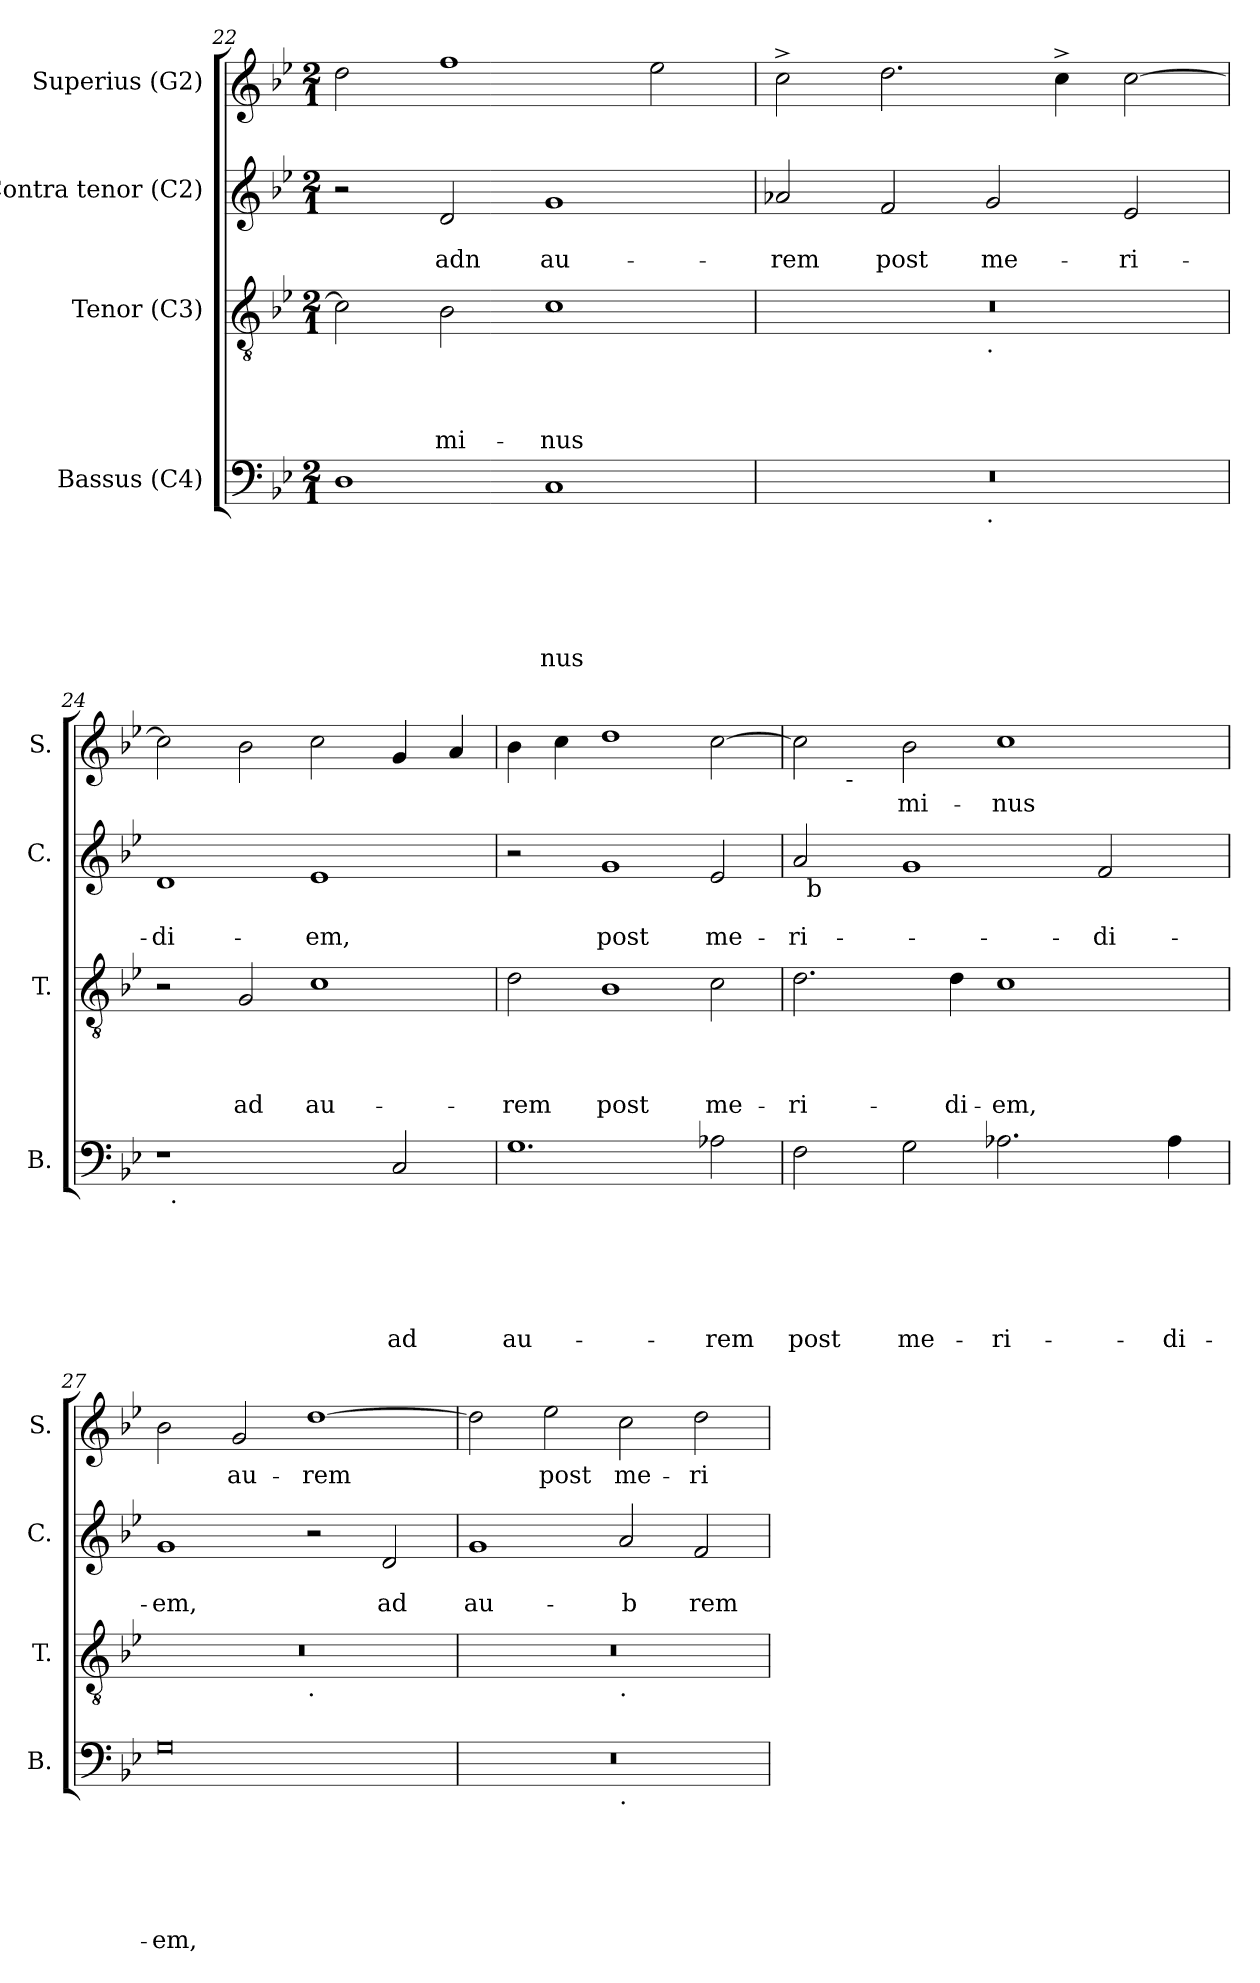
**kern	**text	**text	**text	**text	**text	**text	**kern	**text	**text	**text	**text	**kern	**text	**text	**kern	**text
*part4	*part4	*part4	*part4	*part4	*part4	*part4	*part3	*part3	*part3	*part3	*part3	*part2	*part2	*part2	*part1	*part1
*staff4	*staff4	*staff4	*staff4	*staff4	*staff4	*staff4	*staff3	*staff3	*staff3	*staff3	*staff3	*staff2	*staff2	*staff2	*staff1	*staff1
*I"Bassus (C4)	*	*	*	*	*	*	*I"Tenor (C3)	*	*	*	*	*I"Contra tenor (C2)	*	*	*I"Superius (G2)	*
*I'B.	*	*	*	*	*	*	*I'T.	*	*	*	*	*I'C.	*	*	*I'S.	*
!!LO:LB:g=z
*clefF4	*	*	*	*	*	*	*clefGv2	*	*	*	*	*clefG2	*	*	*clefG2	*
*k[b-e-]	*	*	*	*	*	*	*k[b-e-]	*	*	*	*	*k[b-e-]	*	*	*k[b-e-]	*
*B-:	*	*	*	*	*	*	*B-:	*	*	*	*	*B-:	*	*	*B-:	*
*M2/1	*	*	*	*	*	*	*M2/1	*	*	*	*	*M2/1	*	*	*M2/1	*
=22	=22	=22	=22	=22	=22	=22	=22	=22	=22	=22	=22	=22	=22	=22	=22	=22
1D	.	.	.	.	.	.	2c\]	.	.	.	.	2r	.	.	2dd\	.
!	!	!	!	!	!	!	!	!	!	!	!LO:LY:b	!	!	!LO:LY:b:rj	!	!
.	.	.	.	.	.	.	2B-\	.	.	.	-mi-	2d/	.	adn	1ff	.
!	!	!	!	!	!	!LO:LY:b	!	!	!	!	!LO:LY:b	!	!	!LO:LY:b	!	!
1C	.	.	.	.	.	-nus	1c	.	.	.	-nus	1g	.	au-	.	.
.	.	.	.	.	.	.	.	.	.	.	.	.	.	.	2ee-\	.
=23	=23	=23	=23	=23	=23	=23	=23	=23	=23	=23	=23	=23	=23	=23	=23	=23
!	!	!	!	!	!	!	!	!	!	!	!	!	!	!LO:LY:b	!	!
*^	*	*	*	*	*	*	*^	*	*	*	*	*	*	*	*	*
0r	1ryy	.	.	.	.	.	.	0r	1ryy	.	.	.	.	2a-X/	.	-rem	2cc^>\	.
!	!	!	!	!	!	!	!	!	!	!	!	!	!	!	!	!LO:LY:b	!	!
.	.	.	.	.	.	.	.	.	.	.	.	.	.	2f/	.	post	2.dd\	.
!	!	!	!	!	!	!	!	!	!LO:TX:b:t=.	!	!	!	!	!	!	!	!	!
!	!LO:TX:b:t=.	!	!	!	!	!	!	!	!	!	!	!	!	!	!	!	!	!
!	!	!	!	!	!	!	!	!	!	!	!	!	!	!	!	!LO:LY:b	!	!
.	1ryy	.	.	.	.	.	.	.	1ryy	.	.	.	.	2g/	.	me-	.	.
.	.	.	.	.	.	.	.	.	.	.	.	.	.	.	.	.	4cc^>\	.
!	!	!	!	!	!	!	!	!	!	!	!	!	!	!	!	!LO:LY:b	!	!
.	.	.	.	.	.	.	.	.	.	.	.	.	.	2e-/	.	-ri-	[>2cc\	.
=24	=24	=24	=24	=24	=24	=24	=24	=24	=24	=24	=24	=24	=24	=24	=24	=24	=24	=24
!	!	!	!	!	!	!	!	!	!	!	!	!	!	!	!	!LO:LY:b	!	!
*	*	*	*	*	*	*	*	*v	*v	*	*	*	*	*	*	*	*	*
1r	32ryy	.	.	.	.	.	.	2r	.	.	.	.	1d	.	-di-	2cc\]	.
!	!LO:TX:b:t=.	!	!	!	!	!	!	!	!	!	!	!	!	!	!	!	!
.	1ryy	.	.	.	.	.	.	.	.	.	.	.	.	.	.	.	.
!	!	!	!	!	!	!	!	!	!	!	!	!LO:LY:b	!	!	!	!	!
.	.	.	.	.	.	.	.	2G/	.	.	.	ad	.	.	.	2b-\	.
!	!	!	!	!	!	!	!	!	!	!	!	!LO:LY:b	!	!	!LO:LY:b	!	!
2ryy	.	.	.	.	.	.	.	1c	.	.	.	au-	1e-	.	-em,	2cc\	.
.	2ryy	.	.	.	.	.	.	.	.	.	.	.	.	.	.	.	.
!	!	!	!	!	!	!	!LO:LY:b	!	!	!	!	!	!	!	!	!	!
2C/	.	.	.	.	.	.	ad	.	.	.	.	.	.	.	.	4g/	.
.	4...ryy	.	.	.	.	.	.	.	.	.	.	.	.	.	.	.	.
.	.	.	.	.	.	.	.	.	.	.	.	.	.	.	.	4a/	.
=25	=25	=25	=25	=25	=25	=25	=25	=25	=25	=25	=25	=25	=25	=25	=25	=25	=25
!	!	!	!	!	!	!	!LO:LY:b	!	!	!	!	!LO:LY:b	!	!	!	!	!
*v	*v	*	*	*	*	*	*	*	*	*	*	*	*	*	*	*	*
1.G	.	.	.	.	.	au-	2d\	.	.	.	-rem	2r	.	.	4b-\	.
.	.	.	.	.	.	.	.	.	.	.	.	.	.	.	4cc\	.
!	!	!	!	!	!	!	!	!	!	!	!LO:LY:b	!	!	!LO:LY:b	!	!
.	.	.	.	.	.	.	1B-	.	.	.	post	1g	.	post	1dd	.
!	!	!	!	!	!	!LO:LY:b	!	!	!	!	!LO:LY:b	!	!	!LO:LY:b	!	!
2A-X\	.	.	.	.	.	-rem	2c\	.	.	.	me-	2e-/	.	me-	[<2cc\	.
!!LO:LB:g=z
=26	=26	=26	=26	=26	=26	=26	=26	=26	=26	=26	=26	=26	=26	=26	=26	=26
!	!	!	!	!	!	!LO:LY:b	!	!	!	!	!LO:LY:b	!	!	!LO:LY:b	!	!
*	*	*	*	*	*	*	*	*	*	*	*	*^	*	*	*^	*
2F\	.	.	.	.	.	post	2.d\	.	.	.	-ri-	2a/	32ryy	.	-ri-	2cc\]	8ryy	.
!	!	!	!	!	!	!	!	!	!	!	!	!	!LO:TX:b:t=b	!	!	!	!	!
.	.	.	.	.	.	.	.	.	.	.	.	.	1ryy	.	.	.	.	.
.	.	.	.	.	.	.	.	.	.	.	.	.	.	.	.	.	32ryy	.
!	!	!	!	!	!	!	!	!	!	!	!	!	!	!	!	!	!LO:TX:b:t=-	!
.	.	.	.	.	.	.	.	.	.	.	.	.	.	.	.	.	1ryy	.
!	!	!	!	!	!	!LO:LY:b	!	!	!	!	!	!	!	!	!	!	!	!LO:LY:b
2G\	.	.	.	.	.	me-	.	.	.	.	.	1g	.	.	.	2b-\	.	-mi-
!	!	!	!	!	!	!	!	!	!	!	!LO:LY:b	!	!	!	!	!	!	!
.	.	.	.	.	.	.	4d\	.	.	.	-di-	.	.	.	.	.	.	.
!	!	!	!	!	!	!LO:LY:b	!	!	!	!	!LO:LY:b	!	!	!	!	!	!	!LO:LY:b
2.A-X\	.	.	.	.	.	-ri-	1c	.	.	.	-em,	.	.	.	.	1cc	.	-nus
.	.	.	.	.	.	.	.	.	.	.	.	.	2ryy	.	.	.	.	.
.	.	.	.	.	.	.	.	.	.	.	.	.	.	.	.	.	2ryy	.
!	!	!	!	!	!	!	!	!	!	!	!	!	!	!	!LO:LY:b	!	!	!
.	.	.	.	.	.	.	.	.	.	.	.	2f/	.	.	-di-	.	.	.
.	.	.	.	.	.	.	.	.	.	.	.	.	4...ryy	.	.	.	.	.
.	.	.	.	.	.	.	.	.	.	.	.	.	.	.	.	.	4ryy	.
!	!	!	!	!	!	!LO:LY:b	!	!	!	!	!	!	!	!	!	!	!	!
4A-\	.	.	.	.	.	-di-	.	.	.	.	.	.	.	.	.	.	.	.
.	.	.	.	.	.	.	.	.	.	.	.	.	.	.	.	.	16.ryy	.
=27	=27	=27	=27	=27	=27	=27	=27	=27	=27	=27	=27	=27	=27	=27	=27	=27	=27	=27
!	!	!	!	!	!	!	!	!	!	!	!	!LO:TX:a:t=ad	!	!	!	!	!	!
!	!	!	!	!	!	!LO:LY:b	!	!	!	!	!	!	!	!	!LO:LY:b	!	!	!
*	*	*	*	*	*	*	*	*	*	*	*	*v	*v	*	*	*	*	*
*	*	*	*	*	*	*	*^	*	*	*	*	*	*	*	*v	*v	*
0G	.	.	.	.	.	-em,	0r	1ryy	.	.	.	.	1g	.	-em,	2b-\	.
!	!	!	!	!	!	!	!	!	!	!	!	!	!	!	!	!	!LO:LY:b
.	.	.	.	.	.	.	.	.	.	.	.	.	.	.	.	2g/	au-
!	!	!	!	!	!	!	!	!LO:TX:b:t=.	!	!	!	!	!	!	!	!	!
!	!	!	!	!	!	!	!	!	!	!	!	!	!	!	!	!	!LO:LY:b
.	.	.	.	.	.	.	.	1ryy	.	.	.	.	2r	.	.	[>1dd	-rem
!	!	!	!	!	!	!	!	!	!	!	!	!	!	!	!LO:LY:b	!	!
.	.	.	.	.	.	.	.	.	.	.	.	.	2d/	.	ad	.	.
=28	=28	=28	=28	=28	=28	=28	=28	=28	=28	=28	=28	=28	=28	=28	=28	=28	=28
!	!	!	!	!	!	!	!	!	!	!	!	!	!	!	!LO:LY:b	!	!
*^	*	*	*	*	*	*	*	*	*	*	*	*	*	*	*	*	*
0r	1ryy	.	.	.	.	.	.	0r	1ryy	.	.	.	.	1g	.	au-	2dd\]	.
!	!	!	!	!	!	!	!	!	!	!	!	!	!	!	!	!	!	!LO:LY:b
.	.	.	.	.	.	.	.	.	.	.	.	.	.	.	.	.	2ee-\	post
!	!	!	!	!	!	!	!	!	!LO:TX:b:t=.	!	!	!	!	!	!	!	!	!
!	!LO:TX:b:t=.	!	!	!	!	!	!	!	!	!	!	!	!	!	!	!	!	!
!	!	!	!	!	!	!	!	!	!	!	!	!	!	!	!	!LO:LY:b:rj	!	!LO:LY:b
.	1ryy	.	.	.	.	.	.	.	1ryy	.	.	.	.	2a/	.	-b	2cc\	me-
!	!	!	!	!	!	!	!	!	!	!	!	!	!	!	!	!LO:LY:b	!	!LO:LY:b
.	.	.	.	.	.	.	.	.	.	.	.	.	.	2f/	.	rem	2dd\	-ri-
*v	*v	*	*	*	*	*	*	*	*	*	*	*	*	*	*	*	*	*
*	*	*	*	*	*	*	*v	*v	*	*	*	*	*	*	*	*	*
=	=	=	=	=	=	=	=	=	=	=	=	=	=	=	=	=
*-	*-	*-	*-	*-	*-	*-	*-	*-	*-	*-	*-	*-	*-	*-	*-	*-
